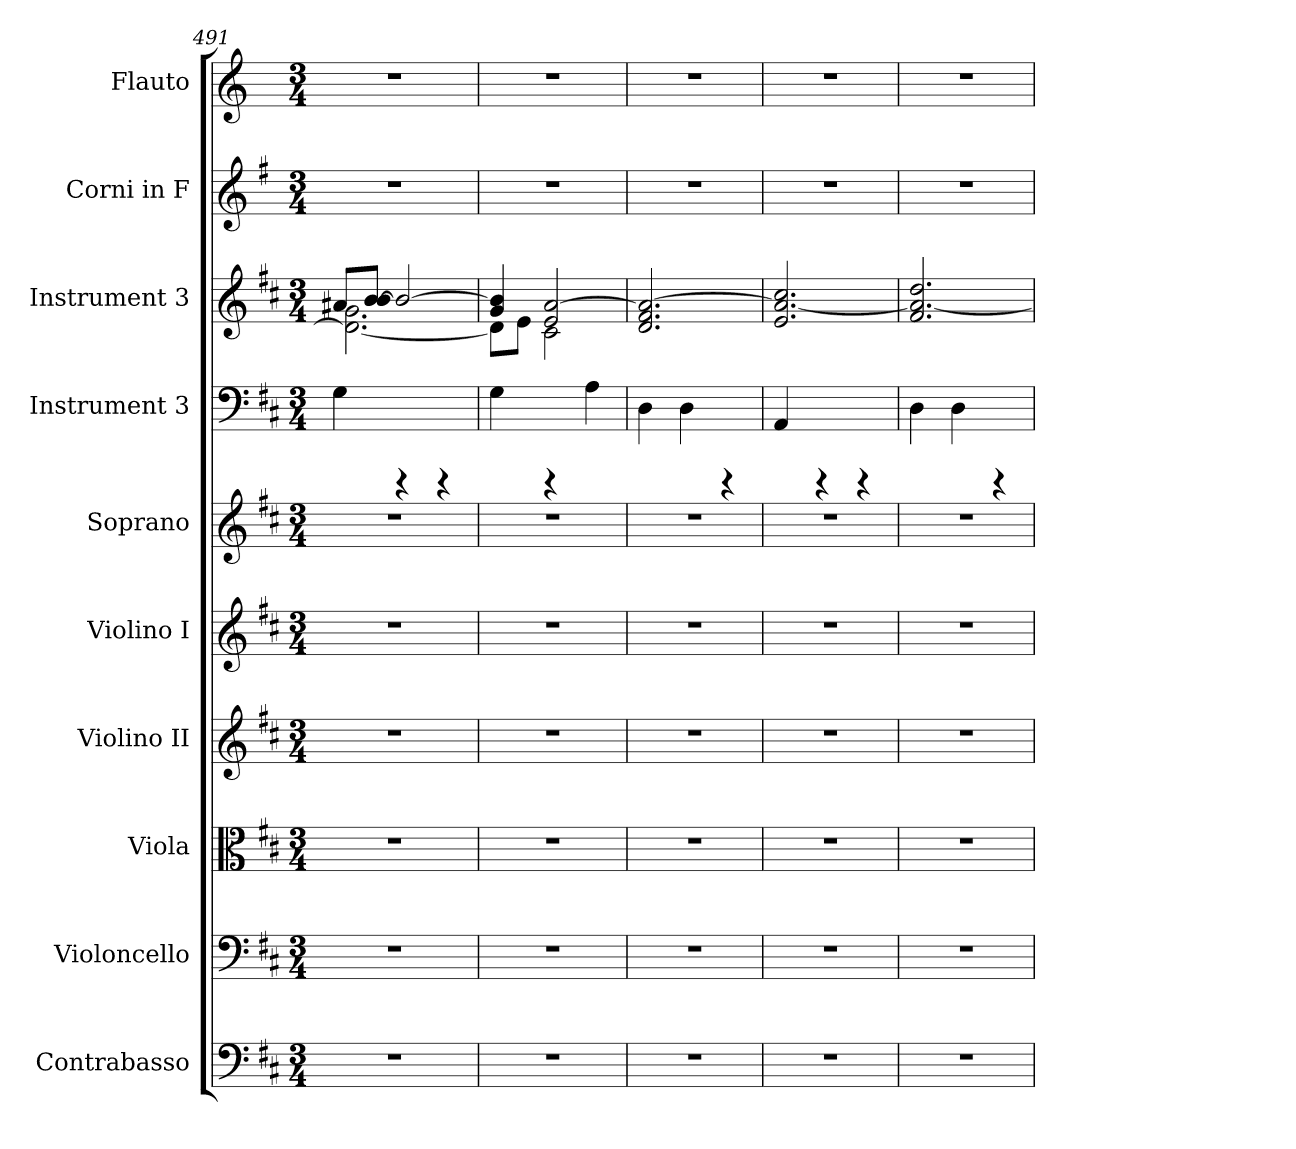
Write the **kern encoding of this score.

**kern	**kern	**kern	**kern	**kern	**kern	**kern	**kern	**kern	**kern
*part10	*part9	*part8	*part7	*part6	*part5	*part4	*part3	*part2	*part1
*staff10	*staff9	*staff8	*staff7	*staff6	*staff5	*staff4	*staff3	*staff2	*staff1
*I"Contrabasso	*I"Violoncello	*I"Viola	*I"Violino II	*I"Violino I	*I"Soprano	*I"Instrument 3	*I"Instrument 3	*I"Corni in F	*I"Flauto
*I'Cb.	*I'Vc.	*I'Vla.	*I'Vln. II	*I'Vln. I	*I'S	*	*	*I'Cor.	*I'Fl.
*clefF4	*clefF4	*clefC3	*clefG2	*clefG2	*clefG2	*clefF4	*clefG2	*clefG2	*clefG2
*ITrd1c2	*ITrd1c2	*ITrd1c2	*ITrd1c2	*ITrd1c2	*ITrd1c2	*ITrd1c2	*ITrd1c2	*ITrd4c7	*ITrd1c2
*k[]	*k[]	*k[]	*k[]	*k[]	*k[]	*k[]	*k[]	*k[]	*k[b-e-]
*C:	*C:	*C:	*C:	*C:	*C:	*C:	*C:	*C:	*B-:
*M3/4	*M3/4	*M3/4	*M3/4	*M3/4	*M3/4	*M3/4	*M3/4	*M3/4	*M3/4
=491	=491	=491	=491	=491	=491	=491	=491	=491	=491
*	*	*	*	*	*	*	*^	*	*
2.r	2.r	2.r	2.r	2.r	2.r	4F\	8g#X/L	2.c\_< 2.f\	2.r	2.r
.	.	.	.	.	.	.	[>8a/ 8a/J	.	.	.
.	.	.	.	.	.	4rCCC	2a/_>	.	.	.
.	.	.	.	.	.	4rCCC	.	.	.	.
=492	=492	=492	=492	=492	=492	=492	=492	=492	=492	=492
2.r	2.r	2.r	2.r	2.r	2.r	4F\	4f/ 4a/]	8c\L]	2.r	2.r
.	.	.	.	.	.	.	.	8d\J	.	.
.	.	.	.	.	.	4rCCC	2d/ [<2g/	2B\	.	.
.	.	.	.	.	.	4G\	.	.	.	.
*	*	*	*	*	*	*	*v	*v	*	*
!!LO:LB:g=z
=493	=493	=493	=493	=493	=493	=493	=493	=493	=493
2.r	2.r	2.r	2.r	2.r	2.r	4C\	2.e/ 2.c/ 2.g/_<	2.r	2.r
.	.	.	.	.	.	4C\	.	.	.
.	.	.	.	.	.	4rCCC	.	.	.
=494	=494	=494	=494	=494	=494	=494	=494	=494	=494
2.r	2.r	2.r	2.r	2.r	2.r	4GG/	2.g/_< 2.d/ 2.b/	2.r	2.r
.	.	.	.	.	.	4rCCC	.	.	.
.	.	.	.	.	.	4rCCC	.	.	.
=495	=495	=495	=495	=495	=495	=495	=495	=495	=495
2.r	2.r	2.r	2.r	2.r	2.r	4C\	2.g/_< 2.e/ 2.cc/	2.r	2.r
.	.	.	.	.	.	4C\	.	.	.
.	.	.	.	.	.	4rCCC	.	.	.
=	=	=	=	=	=	=	=	=	=
*-	*-	*-	*-	*-	*-	*-	*-	*-	*-
